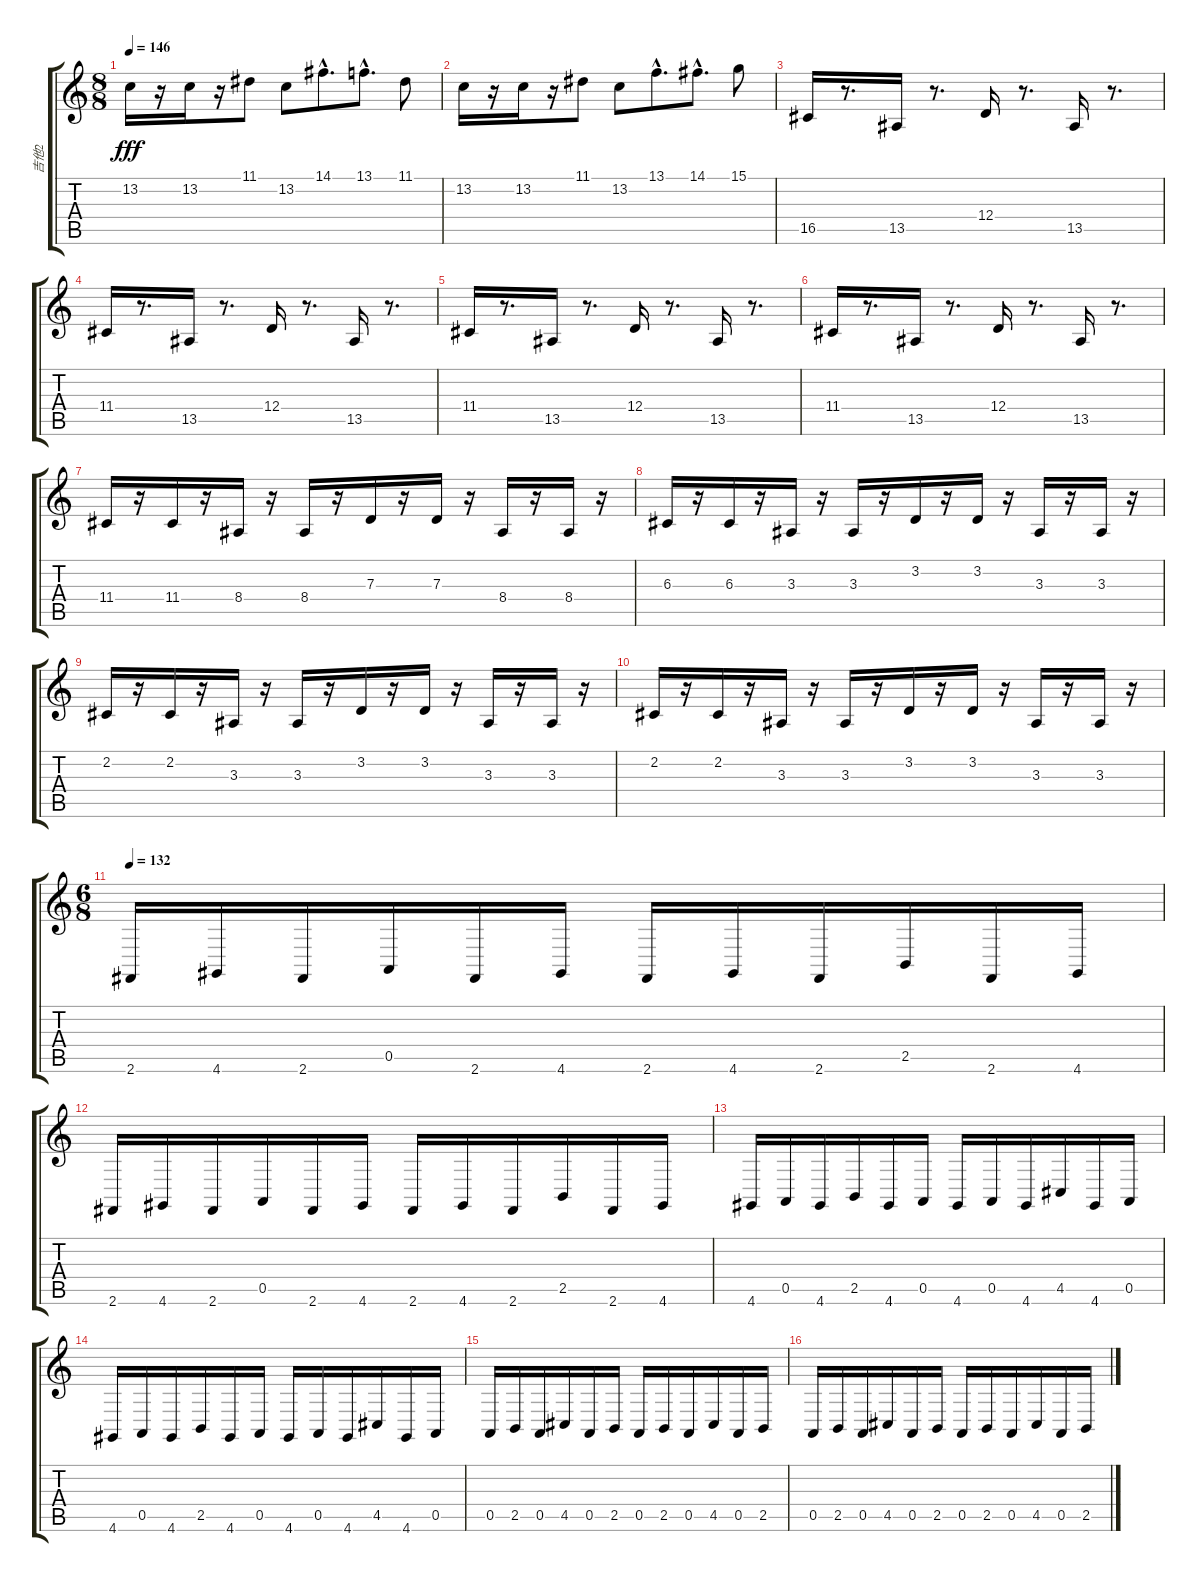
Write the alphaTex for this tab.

\track ("吉他2" "吉他2") {instrument stringensemble1}
\staff {score tabs}
\tuning (E4 B3 G3 D3 A2 E2) {hide}
\ts (8 8)
\tempo 146
\clef g2
\ks c
13.2.16{dy fff} r.16 13.2.16 r.16 11.1.8 13.2.8 14.1{hac}.8{d} 13.1{hac}.8{d} 11.1.8 |
13.2.16 r.16 13.2.16 r.16 11.1.8 13.2.8 13.1{hac}.8{d} 14.1{hac}.8{d} 15.1.8 |
16.5.16 r.8{d} 13.5.16 r.8{d} 12.4.16 r.8{d} 13.5.16 r.8{d} |
11.4.16 r.8{d} 13.5.16 r.8{d} 12.4.16 r.8{d} 13.5.16 r.8{d} |
11.4.16 r.8{d} 13.5.16 r.8{d} 12.4.16 r.8{d} 13.5.16 r.8{d} |
11.4.16 r.8{d} 13.5.16 r.8{d} 12.4.16 r.8{d} 13.5.16 r.8{d} |
11.4.16 r.16 11.4.16 r.16 8.4.16 r.16 8.4.16 r.16 7.3.16 r.16 7.3.16 r.16 8.4.16 r.16 8.4.16 r.16 |
6.3.16 r.16 6.3.16 r.16 3.3.16 r.16 3.3.16 r.16 3.2.16 r.16 3.2.16 r.16 3.3.16 r.16 3.3.16 r.16 |
2.2.16 r.16 2.2.16 r.16 3.3.16 r.16 3.3.16 r.16 3.2.16 r.16 3.2.16 r.16 3.3.16 r.16 3.3.16 r.16 |
2.2.16 r.16 2.2.16 r.16 3.3.16 r.16 3.3.16 r.16 3.2.16 r.16 3.2.16 r.16 3.3.16 r.16 3.3.16 r.16 |
\ts (6 8)
\tempo 132
2.6.16 4.6.16 2.6.16 0.5.16 2.6.16 4.6.16 2.6.16 4.6.16 2.6.16 2.5.16 2.6.16 4.6.16 |
2.6.16 4.6.16 2.6.16 0.5.16 2.6.16 4.6.16 2.6.16 4.6.16 2.6.16 2.5.16 2.6.16 4.6.16 |
4.6.16 0.5.16 4.6.16 2.5.16 4.6.16 0.5.16 4.6.16 0.5.16 4.6.16 4.5.16 4.6.16 0.5.16 |
4.6.16 0.5.16 4.6.16 2.5.16 4.6.16 0.5.16 4.6.16 0.5.16 4.6.16 4.5.16 4.6.16 0.5.16 |
0.5.16 2.5.16 0.5.16 4.5.16 0.5.16 2.5.16 0.5.16 2.5.16 0.5.16 4.5.16 0.5.16 2.5.16 |
0.5.16 2.5.16 0.5.16 4.5.16 0.5.16 2.5.16 0.5.16 2.5.16 0.5.16 4.5.16 0.5.16 2.5.16
